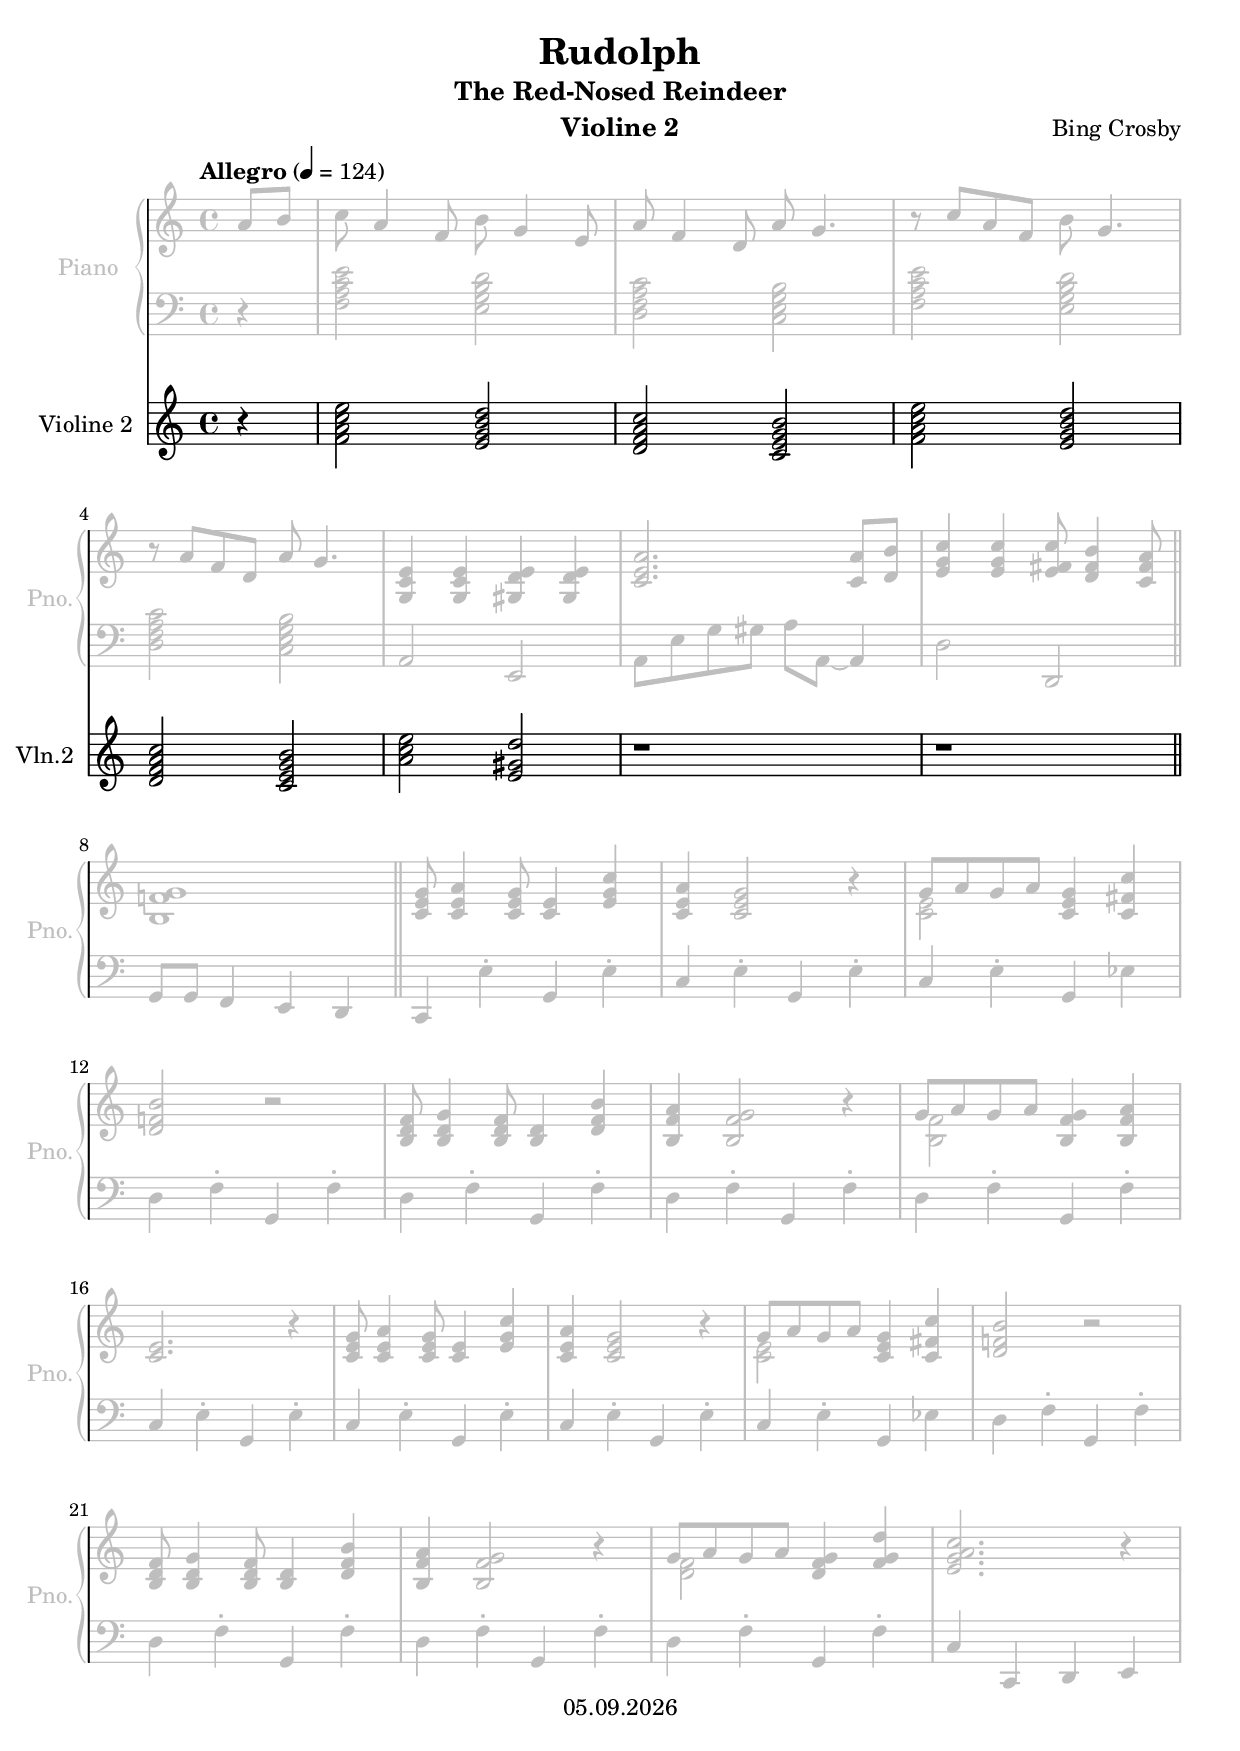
\version "2.18.2"

\version "2.18.2"

\header {
  title = "Rudolph"
  subtitle = "The Red-Nosed Reindeer"
  composer = "Bing Crosby"
  opus = ""
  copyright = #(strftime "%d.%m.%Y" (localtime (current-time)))
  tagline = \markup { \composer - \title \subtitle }
}

globalSettings= {
  \key c \major
  \time 4/4
  \tempo Allegro 4=124
  \partial 4
  \mergeDifferentlyHeadedOn 
  \mergeDifferentlyDottedOn
}

#(define (override-color-for-all-grobs color)
  (lambda (context)
   (let loop ((x all-grob-descriptions))
    (if (not (null? x))
     (let ((grob-name (caar x)))
      (ly:context-pushpop-property context grob-name 'color color)
      (loop (cdr x)))))))

\version "2.18.2"

\version "2.18.2"

\header {
  title = "Rudolph"
  subtitle = "The Red-Nosed Reindeer"
  composer = "Bing Crosby"
  opus = ""
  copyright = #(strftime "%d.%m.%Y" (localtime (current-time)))
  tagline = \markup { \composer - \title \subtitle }
}

globalSettings= {
  \key c \major
  \time 4/4
  \tempo Allegro 4=124
  \partial 4
  \mergeDifferentlyHeadedOn 
  \mergeDifferentlyDottedOn
}

#(define (override-color-for-all-grobs color)
  (lambda (context)
   (let loop ((x all-grob-descriptions))
    (if (not (null? x))
     (let ((grob-name (caar x)))
      (ly:context-pushpop-property context grob-name 'color color)
      (loop (cdr x)))))))


pianoTreble = \relative c'' { %\voiceOne 
  \globalSettings
  \clef treble
  a8 b |
  c a4 f8 b g4 e8 |
  a8 f4 d8 a' g4. |
  r8 c a f b g4. | \break
  %4
  r8 a f d a' g4. |
  <g, c e>4 <g c e> <gis d' e> <gis d' e> |
  <c e a>2. <c a'>8 <d b'> |
  <e g c>4 <e g c> <e fis c'>8 <d fis b>4 <c fis a>8 | \break
  %8
  <b f'! g>1 | \bar "||"
  <c e g>8 <c e a>4 <c e g>8 <c e>4 <e g c> |
  <c e a>4 <c e g>2 r4 |
  << {g'8 a g a <c, e g>4 <c fis c'> } \\ { <c e>2 s2 } >> | \break
  %12
  <d f! b>2 r |
  <b d f>8 <b d g>4 <b d f>8 <b d>4 <d f b> |
  <b f' a>4 <b f' g>2 r4 |
  << {g'8 a g a <b, f' g>4 <b f' a> } \\ { <b f'>2 s2 } >> | \break
  %16
  <c e>2. r4 |
  <c e g>8 <c e a>4 <c e g>8 <c e>4 <e g c> |
  <c e a>4 <c e g>2 r4 |
  << {g'8 a g a <c, e g>4 <c fis c'> } \\ { <c e>2 s2 } >> |
  <d f! b>2 r | \break
  %21
  <b d f>8 <b d g>4 <b d f>8 <b d>4 <d f b> |
  <b f' a>4 <b f' g>2 r4 |
  << {g'8 a g a <d, f g>4 <f g d'> } \\ { <d f>2 s2 } >> | 
  <e g a c>2. r4 | \break
  %25
  \repeat volta 2 {
    << {a4 a c a} \\ {r4 <c, f> r <c f>} >> |
    << {g'4 e g r} \\ {r4 c,  r <c e>} >> |
    << {f4 a g f} \\ {r4 <c f> r <b d>} >> |
    << {e2 r} \\ {r4 <g, c>2 <g bes>4} >> | \break
    %29
    << { d'4 e g a } \\ { <g, b!>2 <b d> } >> |
    << {b'4 b b2} \\ {r4 <d, f> <d f>2 } >> |
    << {c'4 c b a} \\ {<e g>2 <c fis>} >> |
    <b d g>4 f'!8 <b, d>~ <b d>2 | \bar "||" \break
    %33
    <c e g>8 <c e a>4 <c e g>8 <c e>4 <e g c> |
    <c e a>4 <c e g>2 r4 |
    << {g'8 a g a <c, e g>4 <c fis c'> } \\ { <c e>2 s2 } >> |
    <d f! b>2 r | \break
    %37
    <b d f>8 <b d g>4 <b d f>8 <b d>4 <d f b> |
    <b f' a>4 <b f' g>2 r4 |
    << {g'8 a g a <d, f g>4 <f g d'> } \\ { <d f>2 s2 } >> |   
  }
  \alternative {
    { <e g a c>2. r4 | }
    { <e g a c>2. r4 | }
  }
  \bar "|." 
}

pianoBass = \relative c { %\voiceOne 
  \globalSettings
  \clef bass
  r4 |
  <f a c e>2 <e g b d>  |
  <d f a c> <c e g b> |
  <f a c e> <e g b d> | \break
  %4
  <d f a c> <c e g b> |
  a e |
  a8 e' g gis a a,~ a4  |
  d2 d, | \break
  %8
  g8 g f4 e d | \bar "||"
  c4 e'-. g, e'-. |
  c4 e-. g, e'-. |
  c4 e-. g, es' | \break
  %12
  d f-. g, f'-. |
  d f-. g, f'-. |
  d f-. g, f'-. |
  d f-. g, f'-. | \break
  %16
  c e-. g, e'-.|
  c e-. g, e'-.|
  c e-. g, e'-.|
  c e-. g, es' |
  d f-. g, f'-. | \break
  %21
  d f-. g, f'-. |
  d f-. g, f'-. |
  d f-. g, f'-. |
  c c, d e | \break
  %25
  \repeat volta 2 {
    f r c r |
    c r g' r |
    d r g b |
    c r cis r | \break
    %29
    d r c r |
    b r gis e |
    a2 d, |
    g4 f e d | \bar "||" \break
    %33
    c e'-. g, e'-. |
    c e-. g, e'-. |
    c e-. g, es' |
    d f-. g, f'-. | \break
    %37
    d f-. g, f'-. |
    d f-. g, f'-. |
    d f-. g, b |
  }
  \alternative {
    { c c d e  }
    { c g <c e> r }
  }
  \bar "|." 
}

\version "2.18.2"

\version "2.18.2"

\header {
  title = "Rudolph"
  subtitle = "The Red-Nosed Reindeer"
  composer = "Bing Crosby"
  opus = ""
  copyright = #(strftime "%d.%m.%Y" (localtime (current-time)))
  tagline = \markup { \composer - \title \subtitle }
}

globalSettings= {
  \key c \major
  \time 4/4
  \tempo Allegro 4=124
  \partial 4
  \mergeDifferentlyHeadedOn 
  \mergeDifferentlyDottedOn
}

#(define (override-color-for-all-grobs color)
  (lambda (context)
   (let loop ((x all-grob-descriptions))
    (if (not (null? x))
     (let ((grob-name (caar x)))
      (ly:context-pushpop-property context grob-name 'color color)
      (loop (cdr x)))))))


violinII = \relative c' { 
  \globalSettings
  \clef treble
  r4 |
  <f a c e>2 <e g b d>  |
  <d f a c> <c e g b> |
  <f a c e> <e g b d> | \break
  %4
  <d f a c> <c e g b> |
  <a' c e>2 <e gis d'> |
  r1 | r1 | \bar "||"
}


\header {
  instrument = "Violine 2"
}

\score {
  <<            
    \new PianoStaff \with { instrumentName = "Piano" shortInstrumentName = "Pno." } { << 
      \applyContext #(override-color-for-all-grobs (x11-color 'gray))
      \new Staff { \pianoTreble } 
      \new Staff { \pianoBass }
    >> }    
    \new Staff \with { instrumentName = "Violine 2" shortInstrumentName = "Vln.2" } { \violinII }
    
  >>
  \layout { 
    indent = 1.5\cm
    short-indent = 0.5\cm
  }
}
